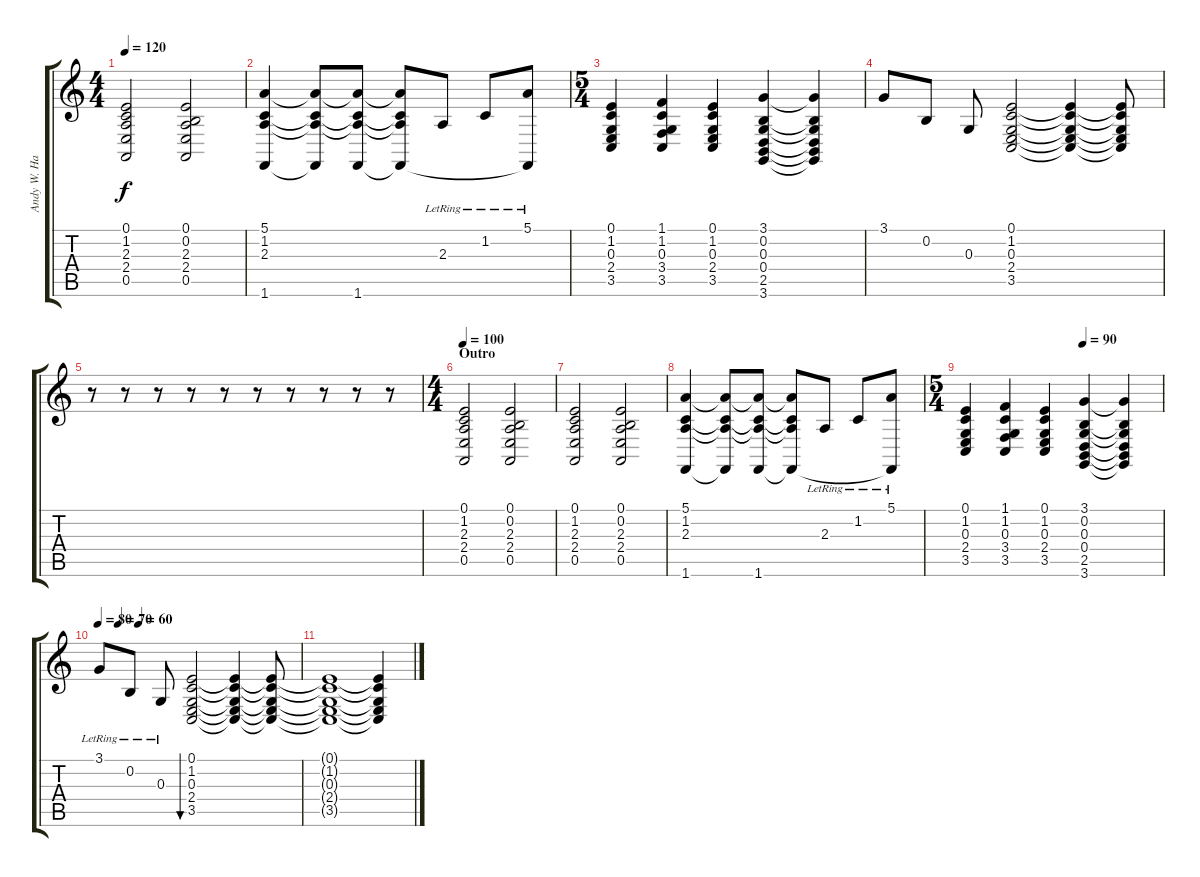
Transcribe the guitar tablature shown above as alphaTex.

\track ("Andy W. Hackman" "Andy W. Ha") {instrument churchorgan}
\staff {score tabs}
\tuning (E4 B3 G3 D3 A2 E2) {hide}
\ts (4 4)
\tempo 120
\clef g2
\ks c
(0.1 1.2 2.3 2.4 0.5).2{dy f volume 8} (0.1 0.2 2.3 2.4 0.5).2 |
(5.1 1.2 2.3 1.6).4{volume 4} (5.1{t} 1.2{t} 2.3{t} 1.6{t}).8 (5.1{t} 1.2{t} 2.3{t} 1.6).8 (5.1{t} 1.2{t} 2.3{t} 1.6{t}).8 2.3{lr}.8 1.2{lr}.8 (5.1{lr} 1.6{t}).8 |
\ts (5 4)
(0.1 1.2 0.3 2.4 3.5).4{volume 2} (1.1 1.2 0.3 3.4 3.5).4 (0.1 1.2 0.3 2.4 3.5).4 (3.1 0.2 0.3 0.4 2.5 3.6).4 (3.1{t} 0.2{t} 0.3{t} 0.4{t} 2.5{t} 3.6{t}).4 |
3.1.8{volume 0} 0.2.8 0.3.8 (0.1 1.2 0.3 2.4 3.5).2 (0.1{t} 1.2{t} 0.3{t} 2.4{t} 3.5{t}).4 (0.1{t} 1.2{t} 0.3{t} 2.4{t} 3.5{t}).8 |
r.8 r.8 r.8 r.8 r.8 r.8 r.8 r.8 r.8 r.8 |
\ts (4 4)
\section ("" "Outro")
\tempo 100
(0.1 1.2 2.3 2.4 0.5).2{volume 13} (0.1 0.2 2.3 2.4 0.5).2 |
(0.1 1.2 2.3 2.4 0.5).2 (0.1 0.2 2.3 2.4 0.5).2 |
(5.1 1.2 2.3 1.6).4 (5.1{t} 1.2{t} 2.3{t} 1.6{t}).8 (5.1{t} 1.2{t} 2.3{t} 1.6).8 (5.1{t} 1.2{t} 2.3{t} 1.6{t}).8 2.3{lr}.8 1.2{lr}.8 (5.1{lr} 1.6{t}).8 |
\ts (5 4)
\tempo (90 0.6)
(0.1 1.2 0.3 2.4 3.5).4 (1.1 1.2 0.3 3.4 3.5).4 (0.1 1.2 0.3 2.4 3.5).4 (3.1 0.2 0.3 0.4 2.5 3.6).4 (3.1{t} 0.2{t} 0.3{t} 0.4{t} 2.5{t} 3.6{t}).4 |
\tempo 80
\tempo (70 0.1)
\tempo (60 0.2)
3.1{lr}.8 0.2{lr}.8 0.3{lr}.8 (0.1 1.2 0.3 2.4 3.5).2{bu 480} (0.1{t} 1.2{t} 0.3{t} 2.4{t} 3.5{t}).4 (0.1{t} 1.2{t} 0.3{t} 2.4{t} 3.5{t}).8 |
(0.1{t} 1.2{t} 0.3{t} 2.4{t} 3.5{t}).1 (0.1{t} 1.2{t} 0.3{t} 2.4{t} 3.5{t}).4
